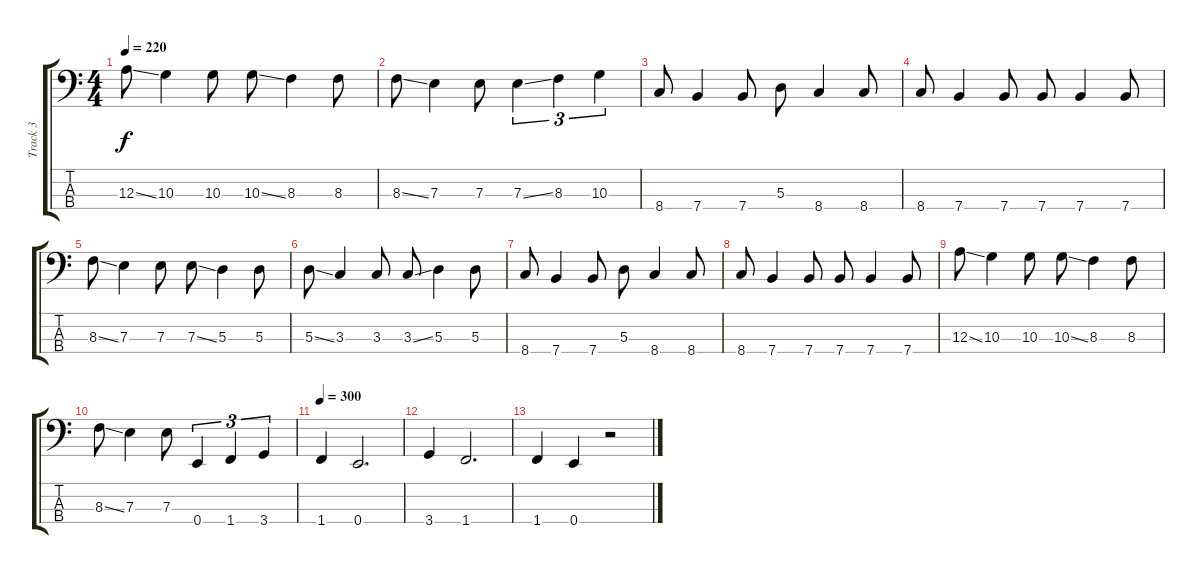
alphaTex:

\track ("Track 3" "Track 3") {instrument electricbasspick}
\staff {score tabs}
\tuning (G2 D2 A1 E1) {hide}
\ts (4 4)
\tempo 220
\clef f4
\ks c
12.3{ss}.8{dy f} 10.3.4 10.3.8 10.3{ss}.8 8.3.4 8.3.8 |
8.3{ss}.8 7.3.4 7.3.8 7.3{ss}.4{tu (3 2)} 8.3.4{tu (3 2)} 10.3.4{tu (3 2)} |
8.4.8 7.4.4 7.4.8 5.3.8 8.4.4 8.4.8 |
8.4.8 7.4.4 7.4.8 7.4.8 7.4.4 7.4.8 |
8.3{ss}.8 7.3.4 7.3.8 7.3{ss}.8 5.3.4 5.3.8 |
5.3{ss}.8 3.3.4 3.3.8 3.3{ss}.8 5.3.4 5.3.8 |
8.4.8 7.4.4 7.4.8 5.3.8 8.4.4 8.4.8 |
8.4.8 7.4.4 7.4.8 7.4.8 7.4.4 7.4.8 |
12.3{ss}.8 10.3.4 10.3.8 10.3{ss}.8 8.3.4 8.3.8 |
8.3{ss}.8 7.3.4 7.3.8 0.4.4{tu (3 2)} 1.4.4{tu (3 2)} 3.4.4{tu (3 2)} |
\tempo 300
1.4.4 0.4.2{d} |
3.4.4 1.4.2{d} |
1.4.4 0.4.4 r.2
